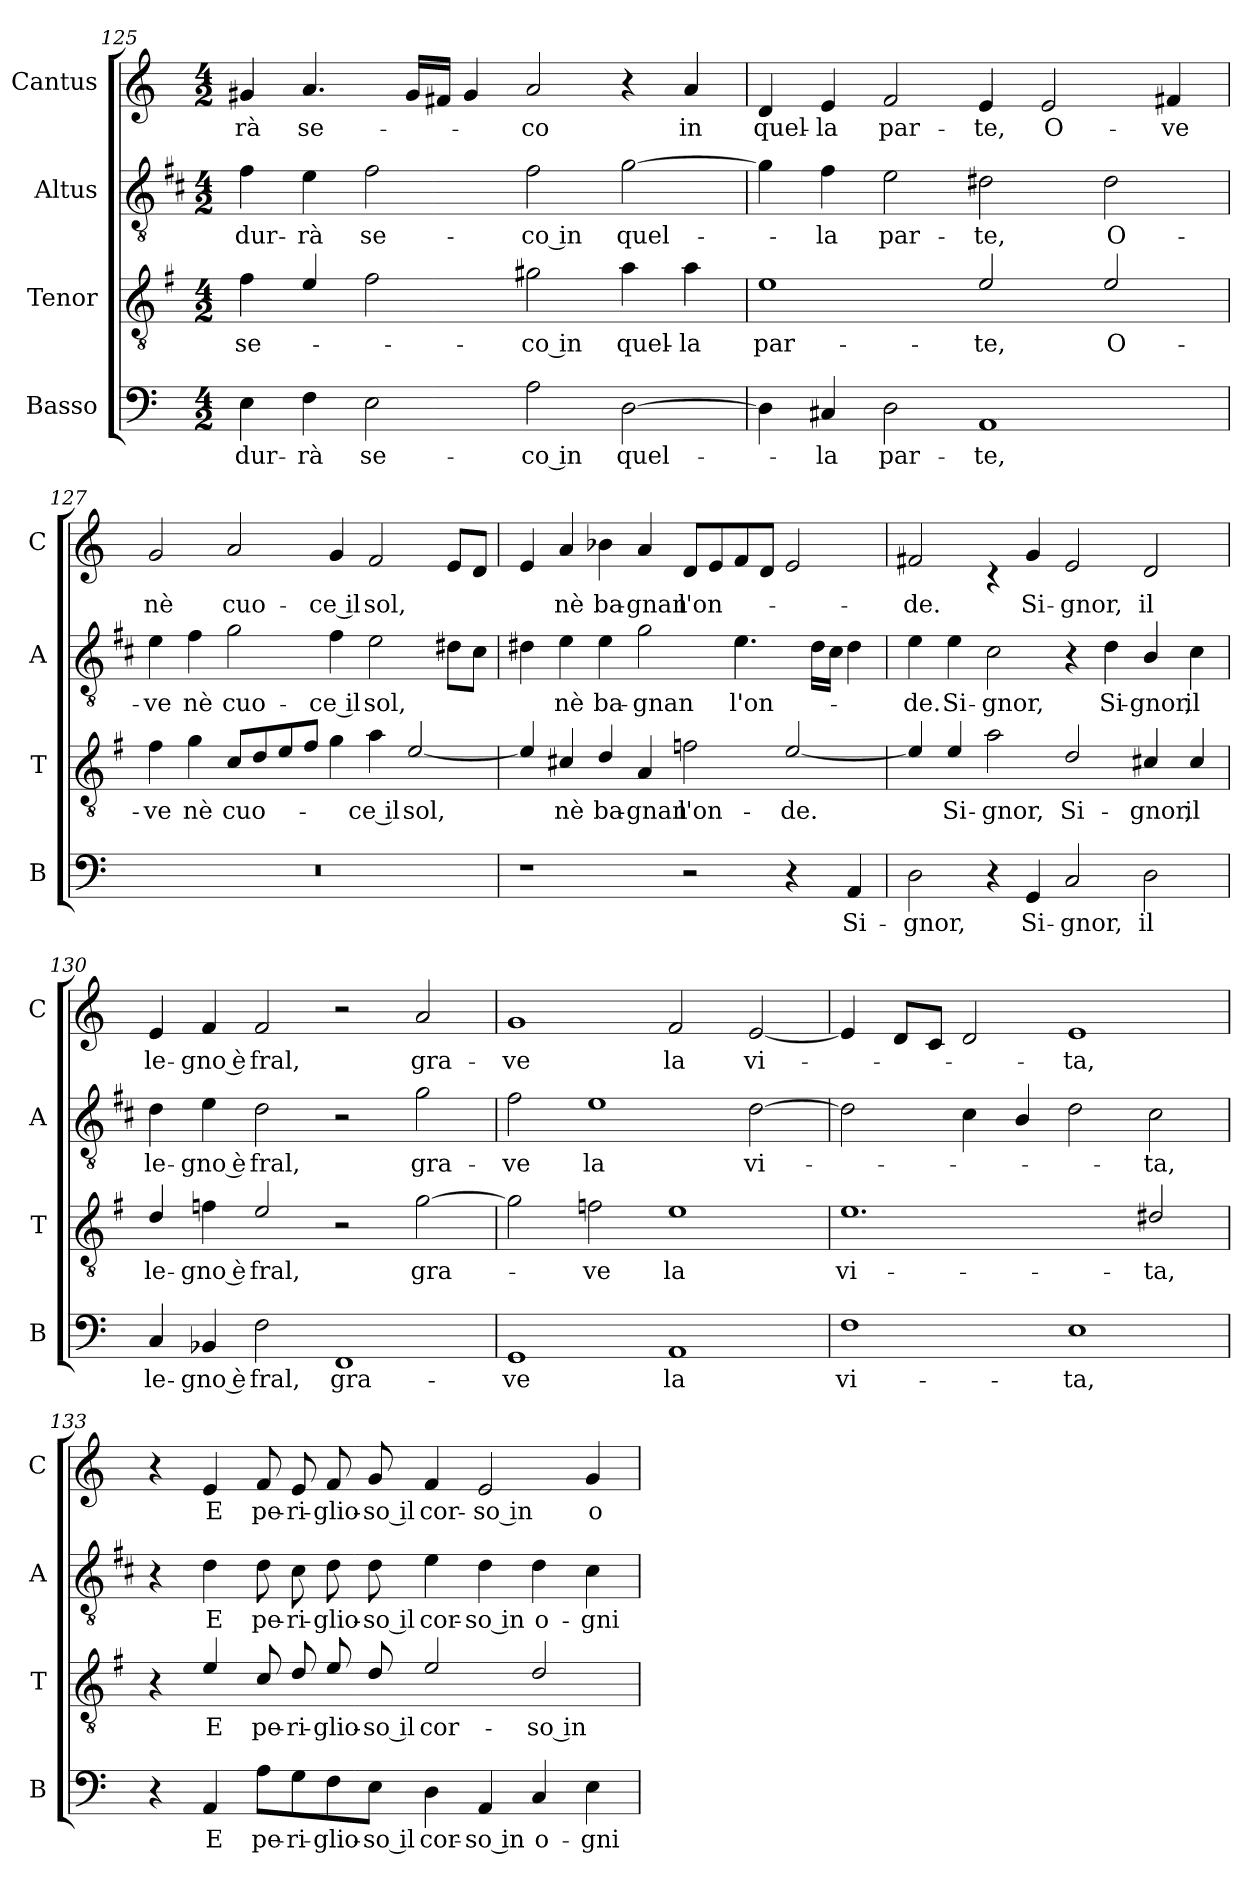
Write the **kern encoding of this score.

**kern	**text	**kern	**text	**kern	**text	**kern	**text
*part4	*part4	*part3	*part3	*part2	*part2	*part1	*part1
*staff4	*staff4	*staff3	*staff3	*staff2	*staff2	*staff1	*staff1
*I"Basso	*	*I"Tenor	*	*I"Altus	*	*I"Cantus	*
*I'B	*	*I'T	*	*I'A	*	*I'C	*
*clefF4	*	*clefGv2	*	*clefGv2	*	*clefG2	*
*	*	*ITrd4c7	*	*ITrd1c2	*	*	*
*k[]	*	*k[]	*	*k[]	*	*k[]	*
*C:	*	*C:	*	*C:	*	*C:	*
*M4/2	*	*M4/2	*	*M4/2	*	*M4/2	*
=125	=125	=125	=125	=125	=125	=125	=125
!	!LO:LY:b	!	!LO:LY:b	!	!LO:LY:b	!	!LO:LY:b
4E\	-dur-	4B\	se-	4e\	-dur-	4g#X/	-rà
!	!LO:LY:b	!	!	!	!LO:LY:b	!	!LO:LY:b
4F\	-rà	4A/	.	4d\	-rà	4.a/	se-
!	!LO:LY:b	!	!	!	!LO:LY:b	!	!
2E\	se-	2B\	.	2e\	se-	.	.
.	.	.	.	.	.	16g#/LL	.
.	.	.	.	.	.	16f#X/JJ	.
.	.	.	.	.	.	4g#/	.
!	!LO:LY:b	!	!LO:LY:b	!	!LO:LY:b	!	!LO:LY:b
2A\	-co in	2c#X\	-co in	2e\	-co in	2a/	-co
!	!LO:LY:b	!	!LO:LY:b	!	!LO:LY:b	!	!
[2D\	quel-	4d\	quel-	[2f\	quel-	4r	.
!	!	!	!LO:LY:b	!	!	!	!LO:LY:b
.	.	4d\	-la	.	.	4a/	in
=126	=126	=126	=126	=126	=126	=126	=126
!	!	!	!LO:LY:b	!	!	!	!LO:LY:b
4D\]	.	1A	par-	4f\]	.	4d/	quel-
!	!LO:LY:b	!	!	!	!LO:LY:b	!	!LO:LY:b
4C#X/	-la	.	.	4e\	-la	4e/	-la
!	!LO:LY:b	!	!	!	!LO:LY:b	!	!LO:LY:b
2D\	par-	.	.	2d\	par-	2f/	par-
!	!LO:LY:b	!	!LO:LY:b	!	!LO:LY:b	!	!LO:LY:b
1AA	-te,	2A/	-te,	2c#X\	-te,	4e/	-te,
!	!	!	!	!	!	!	!LO:LY:b
.	.	.	.	.	.	2e/	O-
!	!	!	!LO:LY:b	!	!LO:LY:b	!	!
.	.	2A/	O-	2c#\	O-	.	.
!	!	!	!	!	!	!	!LO:LY:b
.	.	.	.	.	.	4f#X/	-ve
!!LO:LB:g=z
=127	=127	=127	=127	=127	=127	=127	=127
!	!	!	!LO:LY:b	!	!LO:LY:b	!	!LO:LY:b
0r	.	4B\	-ve	4d\	-ve	2g/	nè
!	!	!	!LO:LY:b	!	!LO:LY:b	!	!
.	.	4c\	nè	4e\	nè	.	.
!	!	!	!LO:LY:b	!	!LO:LY:b	!	!LO:LY:b
.	.	8F/L	cuo-	2f\	cuo-	2a/	cuo-
.	.	8G/	.	.	.	.	.
.	.	8A/	.	.	.	.	.
.	.	8B/J	.	.	.	.	.
!	!	!	!	!	!LO:LY:b	!	!LO:LY:b
.	.	4c\	.	4e\	-ce il	4g/	-ce il
!	!	!	!LO:LY:b	!	!LO:LY:b	!	!LO:LY:b
.	.	4d\	-ce il	2d\	sol,	2f/	sol,
!	!	!	!LO:LY:b	!	!	!	!
.	.	[2A/	sol,	.	.	.	.
.	.	.	.	8c#X\L	.	8e/L	.
.	.	.	.	8B\J	.	8d/J	.
=128	=128	=128	=128	=128	=128	=128	=128
1r	.	4A/]	.	4c#X\	.	4e/	.
!	!	!	!LO:LY:b	!	!LO:LY:b	!	!LO:LY:b
.	.	4F#X/	nè	4d\	nè	4a/	nè
!	!	!	!LO:LY:b	!	!LO:LY:b	!	!LO:LY:b
.	.	4G/	ba-	4d\	ba-	4b-X\	ba-
!	!	!	!LO:LY:b	!	!LO:LY:b	!	!LO:LY:b
.	.	4D/	-gnan	2f\	-gnan	4a/	-gnan
!	!	!	!LO:LY:b	!	!	!	!LO:LY:b
2r	.	2B-X\	l'on-	.	.	8d/L	l'on-
.	.	.	.	.	.	8e/	.
!	!	!	!	!	!LO:LY:b	!	!
.	.	.	.	4.d\	l'on-	8f/	.
.	.	.	.	.	.	8d/J	.
!	!	!	!LO:LY:b	!	!	!	!
4r	.	[2A/	-de.	.	.	2e/	.
.	.	.	.	16c#\LL	.	.	.
.	.	.	.	16B\JJ	.	.	.
!	!LO:LY:b	!	!	!	!	!	!
4AA/	Si-	.	.	4c#\	.	.	.
=129	=129	=129	=129	=129	=129	=129	=129
!	!LO:LY:b	!	!	!	!LO:LY:b	!	!LO:LY:b
2D\	-gnor,	4A/]	.	4d\	-de.	2f#X/	-de.
!	!	!	!LO:LY:b	!	!LO:LY:b	!	!
.	.	4A/	Si-	4d\	Si-	.	.
!	!	!	!LO:LY:b	!	!LO:LY:b	!	!
4r	.	2d\	-gnor,	2B\	-gnor,	4rc	.
!	!LO:LY:b	!	!	!	!	!	!LO:LY:b
4GG/	Si-	.	.	.	.	4g/	Si-
!	!LO:LY:b	!	!LO:LY:b	!	!	!	!LO:LY:b
2C/	-gnor,	2G/	Si-	4r	.	2e/	-gnor,
!	!	!	!	!	!LO:LY:b	!	!
.	.	.	.	4c\	Si-	.	.
!	!LO:LY:b	!	!LO:LY:b	!	!LO:LY:b	!	!LO:LY:b
2D\	il	4F#X/	-gnor,	4A/	-gnor,	2d/	il
!	!	!	!LO:LY:b	!	!LO:LY:b	!	!
.	.	4F#/	il	4B\	il	.	.
=130	=130	=130	=130	=130	=130	=130	=130
!	!LO:LY:b	!	!LO:LY:b	!	!LO:LY:b	!	!LO:LY:b
4C/	le-	4G/	le-	4c\	le-	4e/	le-
!	!LO:LY:b	!	!LO:LY:b	!	!LO:LY:b	!	!LO:LY:b
4BB-X/	-gno è	4B-X\	-gno è	4d\	-gno è	4f/	-gno è
!	!LO:LY:b	!	!LO:LY:b	!	!LO:LY:b	!	!LO:LY:b
2F\	fral,	2A/	fral,	2c\	fral,	2f/	fral,
!	!LO:LY:b	!	!	!	!	!	!
1FF	gra-	2r	.	2r	.	2r	.
!	!	!	!LO:LY:b	!	!LO:LY:b	!	!LO:LY:b
.	.	[2c\	gra-	2f\	gra-	2a/	gra-
!!LO:LB:g=z
=131	=131	=131	=131	=131	=131	=131	=131
!	!LO:LY:b	!	!	!	!LO:LY:b	!	!LO:LY:b
1GG	-ve	2c\]	.	2e\	-ve	1g	-ve
!	!	!	!LO:LY:b	!	!LO:LY:b	!	!
.	.	2B-X\	-ve	1d	la	.	.
!	!LO:LY:b	!	!LO:LY:b	!	!	!	!LO:LY:b
1AA	la	1A	la	.	.	2f/	la
!	!	!	!	!	!LO:LY:b	!	!LO:LY:b
.	.	.	.	[2c\	vi-	[2e/	vi-
=132	=132	=132	=132	=132	=132	=132	=132
!	!LO:LY:b	!	!LO:LY:b	!	!	!	!
1F	vi-	1.A	vi-	2c\]	.	4e/]	.
.	.	.	.	.	.	8d/L	.
.	.	.	.	.	.	8c/J	.
.	.	.	.	4B\	.	2d/	.
.	.	.	.	4A/	.	.	.
!	!LO:LY:b	!	!	!	!	!	!LO:LY:b
1E	-ta,	.	.	2c\	.	1e	-ta,
!	!	!	!LO:LY:b	!	!LO:LY:b	!	!
.	.	2G#X/	-ta,	2B\	-ta,	.	.
=133	=133	=133	=133	=133	=133	=133	=133
4r	.	4r	.	4r	.	4r	.
!	!LO:LY:b	!	!LO:LY:b	!	!LO:LY:b	!	!LO:LY:b
4AA/	E	4A/	E	4c\	E	4e/	E
!	!LO:LY:b	!	!LO:LY:b	!	!LO:LY:b	!	!LO:LY:b
8A\L	pe-	8F/	pe-	8c\	pe-	8f/	pe-
!	!LO:LY:b	!	!LO:LY:b	!	!LO:LY:b	!	!LO:LY:b
8G\	-ri-	8G/	-ri-	8B\	-ri-	8e/	-ri-
!	!LO:LY:b	!	!LO:LY:b	!	!LO:LY:b	!	!LO:LY:b
8F\	-glio-	8A/	-glio-	8c\	-glio-	8f/	-glio-
!	!LO:LY:b	!	!LO:LY:b	!	!LO:LY:b	!	!LO:LY:b
8E\J	-so il	8G/	-so il	8c\	-so il	8g/	-so il
!	!LO:LY:b	!	!LO:LY:b	!	!LO:LY:b	!	!LO:LY:b
4D\	cor-	2A/	cor-	4d\	cor-	4f/	cor-
!	!LO:LY:b	!	!	!	!LO:LY:b	!	!LO:LY:b
4AA/	-so in	.	.	4c\	-so in	2e/	-so in
!	!LO:LY:b	!	!LO:LY:b	!	!LO:LY:b	!	!
4C/	o-	2G/	-so in	4c\	o-	.	.
!	!LO:LY:b	!	!	!	!LO:LY:b	!	!LO:LY:b
4E\	-gni	.	.	4B\	-gni	4g/	o-
=	=	=	=	=	=	=	=
*-	*-	*-	*-	*-	*-	*-	*-
